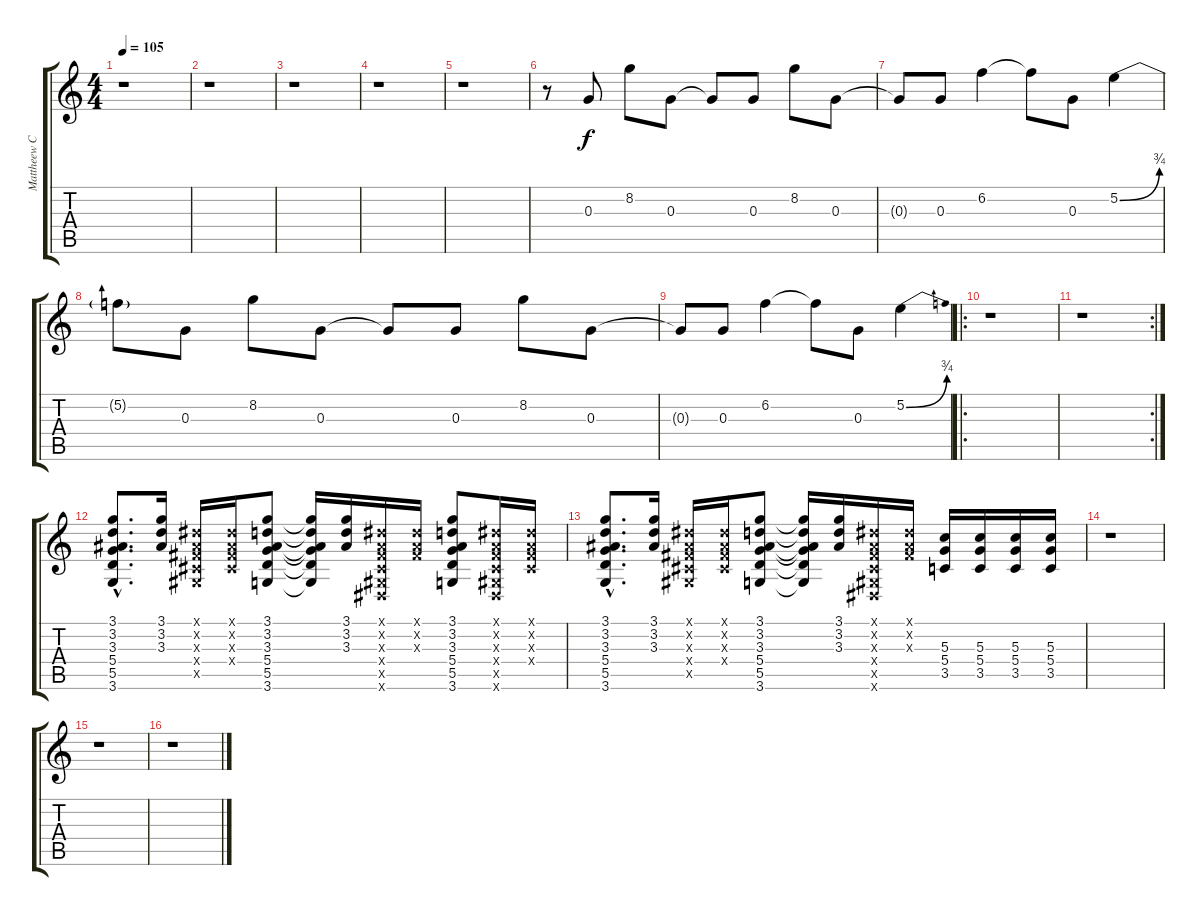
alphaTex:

\track ("Mattheew Caws" "Mattheew C") {instrument acousticguitarnylon}
\staff {score tabs}
\tuning (E4 B3 G3 D3 A2 E2) {hide}
\ts (4 4)
\tempo 105
\clef g2
\ks c
r.1{dy f} |
r.1 |
r.1 |
r.1 |
r.1 |
r.8 0.3.8 8.2.8 0.3.8 0.3{t}.8 0.3.8 8.2.8 0.3.8 |
0.3{t}.8 0.3.8 6.2.4 6.2{t}.8 0.3.8 5.2{be (bend 0 0 60 3)}.4 |
5.2{t}.8 0.3.8 8.2.8 0.3.8 0.3{t}.8 0.3.8 8.2.8 0.3.8 |
0.3{t}.8 0.3.8 6.2.4 6.2{t}.8 0.3.8 5.2{be (bend 0 0 60 3)}.4 |
\ro
r.1 |
\rc 2
r.1 |
(3.1{hac} 3.2{hac} 3.3{hac} 5.4{hac} 5.5{hac} 3.6{hac}).8{d} (3.1 3.2 3.3).16 (-1.1{x} -1.2{x} -1.3{x} -1.4{x} -1.5{x}).16 (-1.1{x} -1.2{x} -1.3{x} -1.4{x}).16 (3.1 3.2 3.3 5.4 5.5 3.6).8 (3.1{t} 3.2{t} 3.3{t} 5.4{t} 5.5{t} 3.6{t}).16 (3.1 3.2 3.3).16 (-1.1{x} -1.2{x} -1.3{x} -1.4{x} -1.5{x} -1.6{x}).16 (-1.1{x} -1.2{x} -1.3{x}).16 (3.1 3.2 3.3 5.4 5.5 3.6).8 (-1.1{x} -1.2{x} -1.3{x} -1.4{x} -1.5{x} -1.6{x}).16 (-1.1{x} -1.2{x} -1.3{x} -1.4{x}).16 |
(3.1{hac} 3.2{hac} 3.3{hac} 5.4{hac} 5.5{hac} 3.6{hac}).8{d} (3.1 3.2 3.3).16 (-1.1{x} -1.2{x} -1.3{x} -1.4{x} -1.5{x}).16 (-1.1{x} -1.2{x} -1.3{x} -1.4{x}).16 (3.1 3.2 3.3 5.4 5.5 3.6).8 (3.1{t} 3.2{t} 3.3{t} 5.4{t} 5.5{t} 3.6{t}).16 (3.1 3.2 3.3).16 (-1.1{x} -1.2{x} -1.3{x} -1.4{x} -1.5{x} -1.6{x}).16 (-1.1{x} -1.2{x} -1.3{x}).16 (5.3 5.4 3.5).16 (5.3 5.4 3.5).16 (5.3 5.4 3.5).16 (5.3 5.4 3.5).16 |
r.1 |
r.1 |
r.1
